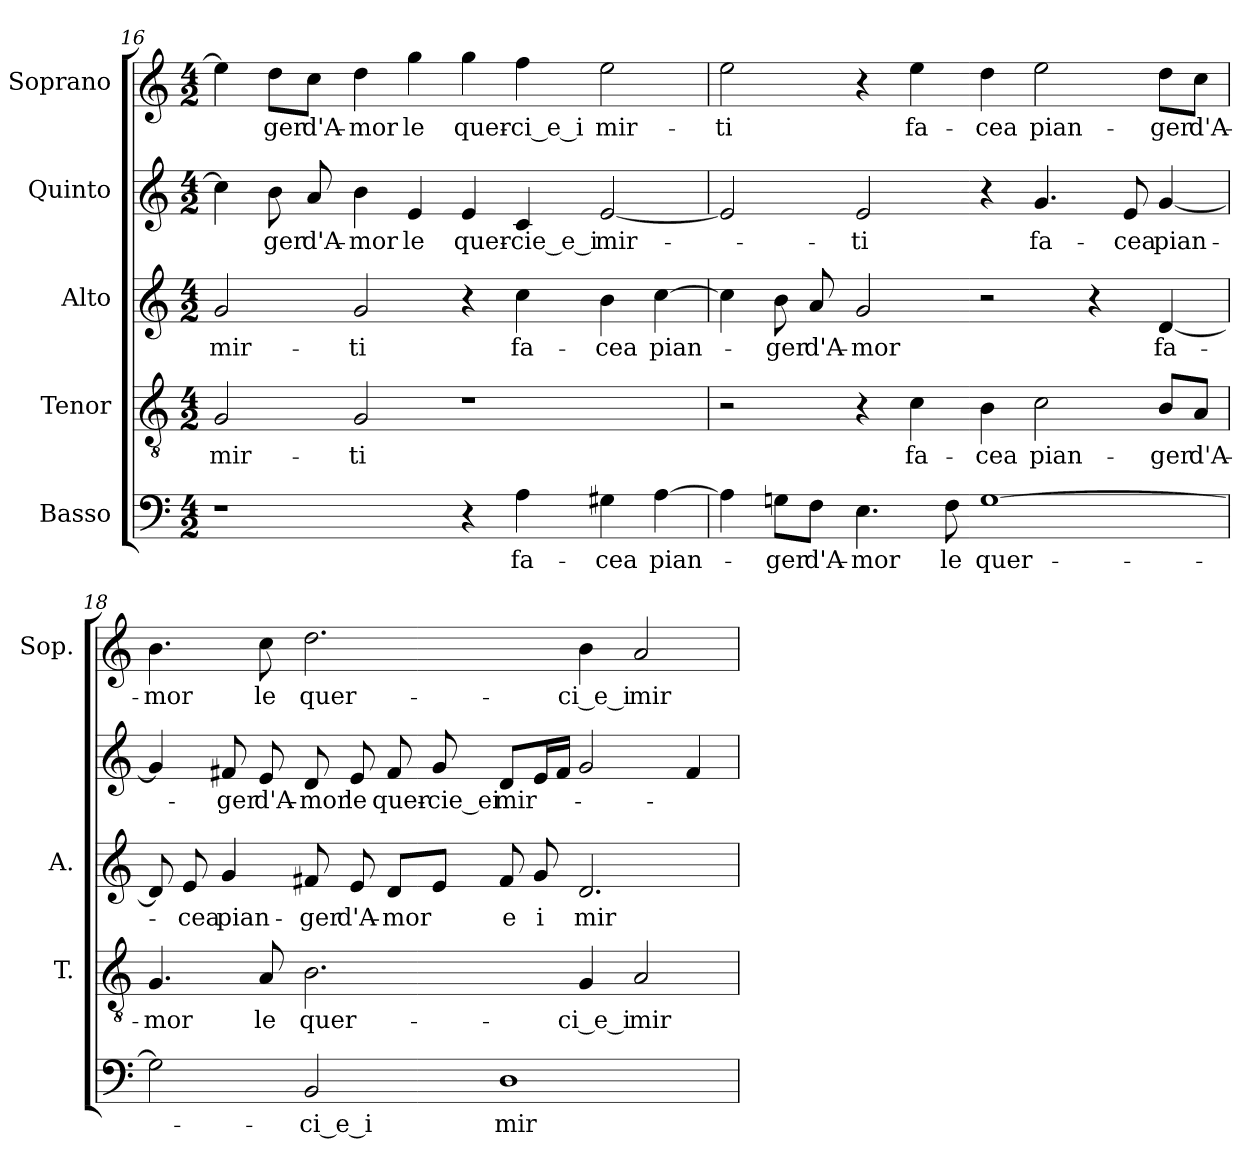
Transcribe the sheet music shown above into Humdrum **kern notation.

**kern	**text	**kern	**text	**kern	**text	**kern	**text	**kern	**text
*part5	*part5	*part4	*part4	*part3	*part3	*part2	*part2	*part1	*part1
*staff5	*staff5	*staff4	*staff4	*staff3	*staff3	*staff2	*staff2	*staff1	*staff1
*I"Basso	*	*I"Tenor	*	*I"Alto	*	*I"Quinto	*	*I"Soprano	*
*	*	*I'T.	*	*I'A.	*	*	*	*I'Sop.	*
*clefF4	*	*clefGv2	*	*clefG2	*	*clefG2	*	*clefG2	*
*	*	*ITrd7c12	*	*	*	*	*	*	*
*k[]	*	*k[]	*	*k[]	*	*k[]	*	*k[]	*
*C:	*	*C:	*	*C:	*	*C:	*	*C:	*
*M4/2	*	*M4/2	*	*M4/2	*	*M4/2	*	*M4/2	*
=16	=16	=16	=16	=16	=16	=16	=16	=16	=16
!	!	!	!LO:LY:b:color=#000000	!	!	!	!	!	!
!	!	!	!	!	!LO:LY:b:color=#000000	!	!	!	!
1r	.	2GGi/	mir-	2gi/	mir-	4cci\]	.	4eei\]	.
!	!	!	!	!	!	!	!LO:LY:b:color=#000000	!	!
!	!	!	!	!	!	!	!	!	!LO:LY:b:color=#000000
.	.	.	.	.	.	8bi\	-ger	8ddi\L	-ger
!	!	!	!	!	!	!	!LO:LY:b:color=#000000	!	!
!	!	!	!	!	!	!	!	!	!LO:LY:b:color=#000000
.	.	.	.	.	.	8ai/	d'A-	8cci\J	d'A-
!	!	!	!LO:LY:b:color=#000000	!	!	!	!	!	!
!	!	!	!	!	!LO:LY:b:color=#000000	!	!	!	!
!	!	!	!	!	!	!	!LO:LY:b:color=#000000	!	!
!	!	!	!	!	!	!	!	!	!LO:LY:b:color=#000000
.	.	2GGi/	-ti	2gi/	-ti	4bi\	-mor	4ddi\	-mor
!	!	!	!	!	!	!	!LO:LY:b:color=#000000	!	!
!	!	!	!	!	!	!	!	!	!LO:LY:b:color=#000000
.	.	.	.	.	.	4ei/	le	4ggi\	le
!	!	!	!	!	!	!	!LO:LY:b:color=#000000	!	!
!	!	!	!	!	!	!	!	!	!LO:LY:b:color=#000000
4r	.	1r	.	4r	.	4ei/	quer-	4ggi\	quer-
!	!LO:LY:b:color=#000000	!	!	!	!	!	!	!	!
!	!	!	!	!	!LO:LY:b:color=#000000	!	!	!	!
!	!	!	!	!	!	!	!LO:LY:b:color=#000000	!	!
!	!	!	!	!	!	!	!	!	!LO:LY:b:color=#000000
4Ai\	fa-	.	.	4cci\	fa-	4ci/	-cie_e_i	4ffi\	-ci_e_i
!	!LO:LY:b:color=#000000	!	!	!	!	!	!	!	!
!	!	!	!	!	!LO:LY:b:color=#000000	!	!	!	!
!	!	!	!	!	!	!	!LO:LY:b:color=#000000	!	!
!	!	!	!	!	!	!	!	!	!LO:LY:b:color=#000000
4G#Xi\	-cea	.	.	4bi\	-cea	[<2ei/	mir-	2eei\	mir-
!	!LO:LY:b:color=#000000	!	!	!	!	!	!	!	!
!	!	!	!	!	!LO:LY:b:color=#000000	!	!	!	!
[>4Ai\	pian-	.	.	[>4cci\	pian-	.	.	.	.
=17	=17	=17	=17	=17	=17	=17	=17	=17	=17
!	!	!	!	!	!	!	!	!	!LO:LY:b:color=#000000
4Ai\]	.	2r	.	4cci\]	.	2ei/]	.	2eei\	-ti
!	!LO:LY:b:color=#000000	!	!	!	!	!	!	!	!
!	!	!	!	!	!LO:LY:b:color=#000000	!	!	!	!
8Gni\L	-ger	.	.	8bi\	-ger	.	.	.	.
!	!LO:LY:b:color=#000000	!	!	!	!	!	!	!	!
!	!	!	!	!	!LO:LY:b:color=#000000	!	!	!	!
8Fi\J	d'A-	.	.	8ai/	d'A-	.	.	.	.
!	!LO:LY:b:color=#000000	!	!	!	!	!	!	!	!
!	!	!	!	!	!LO:LY:b:color=#000000	!	!	!	!
!	!	!	!	!	!	!	!LO:LY:b:color=#000000	!	!
4.Ei\	-mor	4r	.	2gi/	-mor	2ei/	-ti	4r	.
!	!	!	!LO:LY:b:color=#000000	!	!	!	!	!	!
!	!	!	!	!	!	!	!	!	!LO:LY:b:color=#000000
.	.	4Ci\	fa-	.	.	.	.	4eei\	fa-
!	!LO:LY:b:color=#000000	!	!	!	!	!	!	!	!
8Fi\	le	.	.	.	.	.	.	.	.
!	!LO:LY:b:color=#000000	!	!	!	!	!	!	!	!
!	!	!	!LO:LY:b:color=#000000	!	!	!	!	!	!
!	!	!	!	!	!	!	!	!	!LO:LY:b:color=#000000
[>1Gi	quer-	4BBi\	-cea	2r	.	4r	.	4ddi\	-cea
!	!	!	!LO:LY:b:color=#000000	!	!	!	!	!	!
!	!	!	!	!	!	!	!LO:LY:b:color=#000000	!	!
!	!	!	!	!	!	!	!	!	!LO:LY:b:color=#000000
.	.	2Ci\	pian-	.	.	4.gi/	fa-	2eei\	pian-
.	.	.	.	4r	.	.	.	.	.
!	!	!	!	!	!	!	!LO:LY:b:color=#000000	!	!
.	.	.	.	.	.	8ei/	-cea	.	.
!	!	!	!LO:LY:b:color=#000000	!	!	!	!	!	!
!	!	!	!	!	!LO:LY:b:color=#000000	!	!	!	!
!	!	!	!	!	!	!	!LO:LY:b:color=#000000	!	!
!	!	!	!	!	!	!	!	!	!LO:LY:b:color=#000000
.	.	8BBi/L	-ger	[<4di/	fa-	[<4gi/	pian-	8ddi\L	-ger
!	!	!	!LO:LY:b:color=#000000	!	!	!	!	!	!
!	!	!	!	!	!	!	!	!	!LO:LY:b:color=#000000
.	.	8AAi/J	d'A-	.	.	.	.	8cci\J	d'A-
!!LO:PB:g=z
=18	=18	=18	=18	=18	=18	=18	=18	=18	=18
!	!	!	!LO:LY:b:color=#000000	!	!	!	!	!	!
!	!	!	!	!	!	!	!	!	!LO:LY:b:color=#000000
2Gi\]	.	4.GGi/	-mor	8di/]	.	4gi/]	.	4.bi\	-mor
!	!	!	!	!	!LO:LY:b:color=#000000	!	!	!	!
.	.	.	.	8ei/	-cea	.	.	.	.
!	!	!	!	!	!LO:LY:b:color=#000000	!	!	!	!
!	!	!	!	!	!	!	!LO:LY:b:color=#000000	!	!
.	.	.	.	4gi/	pian-	8f#Xi/	-ger	.	.
!	!	!	!LO:LY:b:color=#000000	!	!	!	!	!	!
!	!	!	!	!	!	!	!LO:LY:b:color=#000000	!	!
!	!	!	!	!	!	!	!	!	!LO:LY:b:color=#000000
.	.	8AAi/	le	.	.	8ei/	d'A-	8cci\	le
!	!LO:LY:b:color=#000000	!	!	!	!	!	!	!	!
!	!	!	!LO:LY:b:color=#000000	!	!	!	!	!	!
!	!	!	!	!	!LO:LY:b:color=#000000	!	!	!	!
!	!	!	!	!	!	!	!LO:LY:b:color=#000000	!	!
!	!	!	!	!	!	!	!	!	!LO:LY:b:color=#000000
2BBi/	-ci_e_i	2.BBi\	quer-	8f#Xi/	-ger	8di/	-mor	2.ddi\	quer-
!	!	!	!	!	!LO:LY:b:color=#000000	!	!	!	!
!	!	!	!	!	!	!	!LO:LY:b:color=#000000	!	!
.	.	.	.	8ei/	d'A-	8ei/	le	.	.
!	!	!	!	!	!LO:LY:b:color=#000000	!	!	!	!
!	!	!	!	!	!	!	!LO:LY:b:color=#000000	!	!
.	.	.	.	8di/L	-mor	8f#i/	quer-	.	.
!	!	!	!	!	!	!	!LO:LY:b:color=#000000	!	!
.	.	.	.	8ei/J	.	8gi/	-cie_ei	.	.
!	!LO:LY:b:color=#000000	!	!	!	!	!	!	!	!
!	!	!	!	!	!LO:LY:b:color=#000000	!	!	!	!
!	!	!	!	!	!	!	!LO:LY:b:color=#000000	!	!
1Di	mir-	.	.	8f#i/	e	8di/L	mir-	.	.
!	!	!	!	!	!LO:LY:b:color=#000000	!	!	!	!
.	.	.	.	8gi/	i	16ei/L	.	.	.
.	.	.	.	.	.	16f#i/JJ	.	.	.
!	!	!	!LO:LY:b:color=#000000	!	!	!	!	!	!
!	!	!	!	!	!LO:LY:b:color=#000000	!	!	!	!
!	!	!	!	!	!	!	!	!	!LO:LY:b:color=#000000
.	.	4GGi/	-ci_e_i	2.di/	mir-	2gi/	.	4bi\	-ci_e_i
!	!	!	!LO:LY:b:color=#000000	!	!	!	!	!	!
!	!	!	!	!	!	!	!	!	!LO:LY:b:color=#000000
.	.	2AAi/	mir-	.	.	.	.	2ai/	mir-
.	.	.	.	.	.	4f#i/	.	.	.
=	=	=	=	=	=	=	=	=	=
*-	*-	*-	*-	*-	*-	*-	*-	*-	*-
